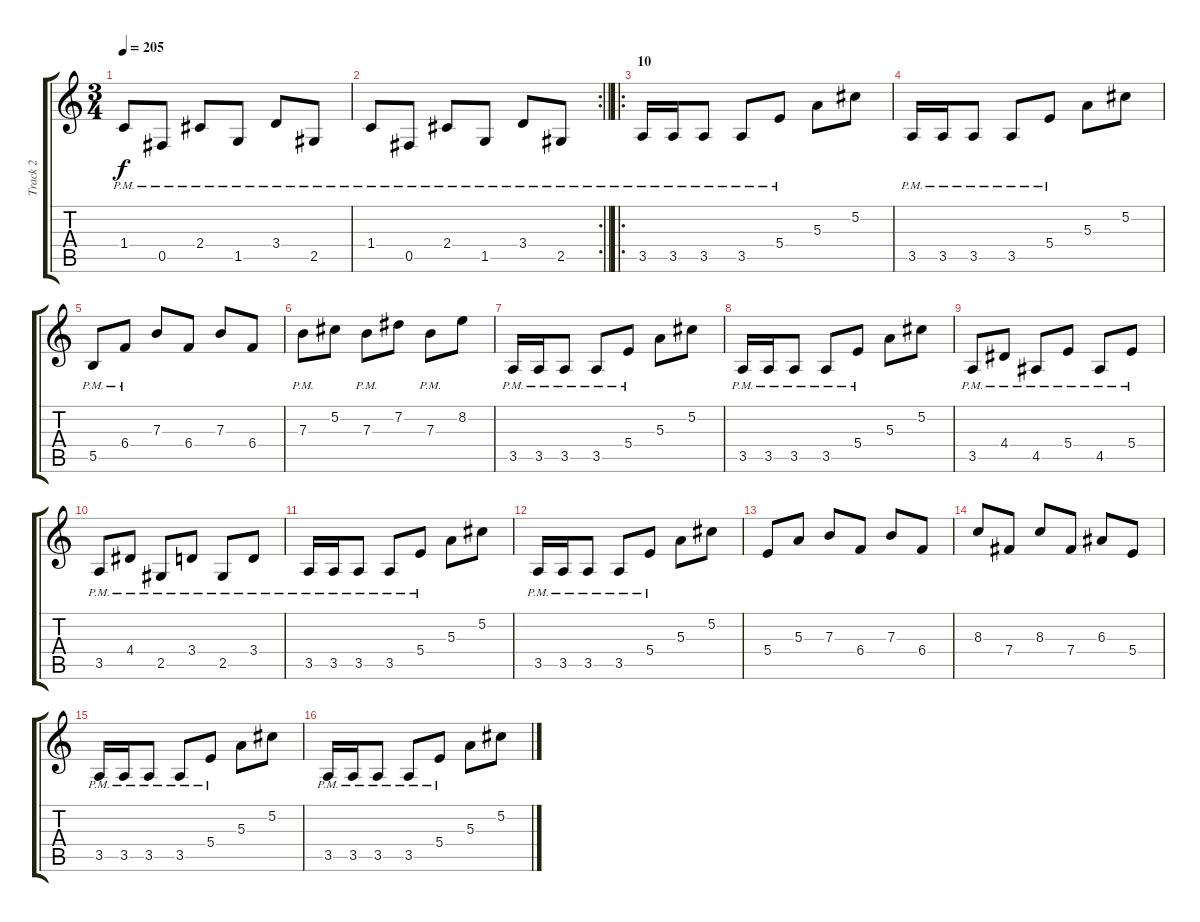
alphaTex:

\track ("Track 2" "Track 2") {instrument distortionguitar}
\staff {score tabs}
\tuning (Db4 Ab3 E3 B2 Gb2 Db2) {hide}
\ts (3 4)
\tempo 205
\clef g2
\ks c
1.4{pm}.8{dy f} 0.5{pm}.8 2.4{pm}.8 1.5{pm}.8 3.4{pm}.8 2.5{pm}.8 |
\rc 2
\barLineRight lightlight
1.4{pm}.8 0.5{pm}.8 2.4{pm}.8 1.5{pm}.8 3.4{pm}.8 2.5{pm}.8 |
\ro
\section ("" "10")
3.5{pm}.16 3.5{pm}.16 3.5{pm}.8 3.5{pm}.8 5.4{pm}.8 5.3.8 5.2.8 |
3.5{pm}.16 3.5{pm}.16 3.5{pm}.8 3.5{pm}.8 5.4{pm}.8 5.3.8 5.2.8 |
5.5{pm}.8 6.4{pm}.8 7.3.8 6.4.8 7.3.8 6.4.8 |
7.3{pm}.8 5.2.8 7.3{pm}.8 7.2.8 7.3{pm}.8 8.2.8 |
3.5{pm}.16 3.5{pm}.16 3.5{pm}.8 3.5{pm}.8 5.4{pm}.8 5.3.8 5.2.8 |
3.5{pm}.16 3.5{pm}.16 3.5{pm}.8 3.5{pm}.8 5.4{pm}.8 5.3.8 5.2.8 |
3.5{pm}.8 4.4{pm}.8 4.5{pm}.8 5.4{pm}.8 4.5{pm}.8 5.4{pm}.8 |
3.5{pm}.8 4.4{pm}.8 2.5{pm}.8 3.4{pm}.8 2.5{pm}.8 3.4{pm}.8 |
3.5{pm}.16 3.5{pm}.16 3.5{pm}.8 3.5{pm}.8 5.4{pm}.8 5.3.8 5.2.8 |
3.5{pm}.16 3.5{pm}.16 3.5{pm}.8 3.5{pm}.8 5.4{pm}.8 5.3.8 5.2.8 |
5.4.8 5.3.8 7.3.8 6.4.8 7.3.8 6.4.8 |
8.3.8 7.4.8 8.3.8 7.4.8 6.3.8 5.4.8 |
3.5{pm}.16 3.5{pm}.16 3.5{pm}.8 3.5{pm}.8 5.4{pm}.8 5.3.8 5.2.8 |
3.5{pm}.16 3.5{pm}.16 3.5{pm}.8 3.5{pm}.8 5.4{pm}.8 5.3.8 5.2.8
